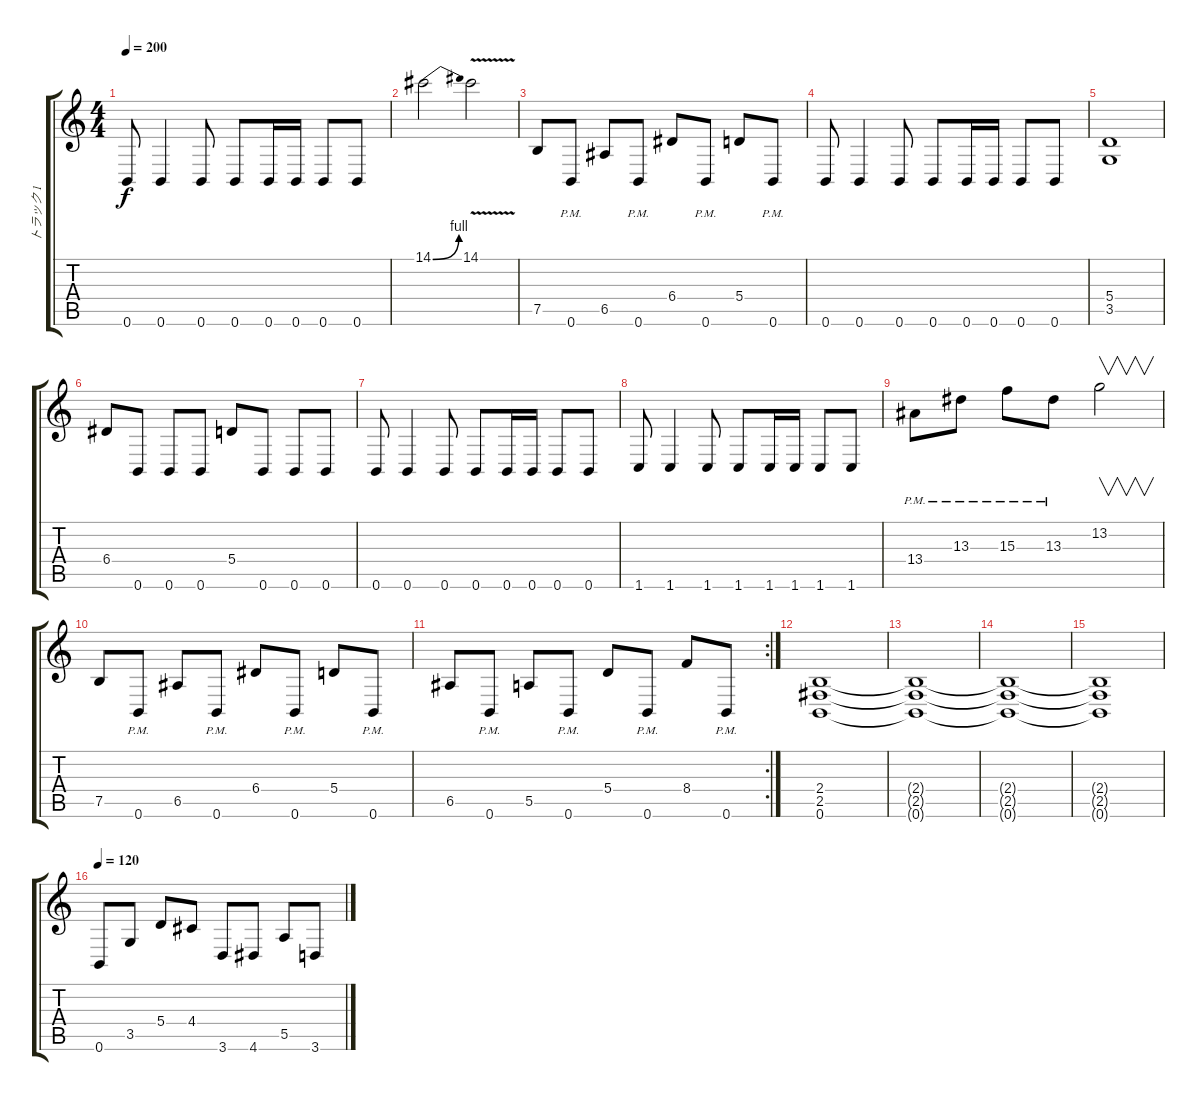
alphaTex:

\track ("トラック 1" "トラック 1") {instrument distortionguitar}
\staff {score tabs}
\tuning (B3 Gb3 D3 A2 E2 B1) {hide}
\ts (4 4)
\tempo 200
\clef g2
\ks c
0.6.8{dy f} 0.6.4 0.6.8 0.6.8 0.6.16 0.6.16 0.6.8 0.6.8 |
14.1{be (bend 0 0 60 4)}.2 14.1{v}.2 |
7.5.8 0.6{pm}.8 6.5.8 0.6{pm}.8 6.4.8 0.6{pm}.8 5.4.8 0.6{pm}.8 |
0.6.8 0.6.4 0.6.8 0.6.8 0.6.16 0.6.16 0.6.8 0.6.8 |
(5.4 3.5).1 |
6.4.8 0.6.8 0.6.8 0.6.8 5.4.8 0.6.8 0.6.8 0.6.8 |
0.6.8 0.6.4 0.6.8 0.6.8 0.6.16 0.6.16 0.6.8 0.6.8 |
1.6.8 1.6.4 1.6.8 1.6.8 1.6.16 1.6.16 1.6.8 1.6.8 |
13.4{pm}.8 13.3{pm}.8 15.3{pm}.8 13.3{pm}.8 13.2.2{v} |
7.5.8 0.6{pm}.8 6.5.8 0.6{pm}.8 6.4.8 0.6{pm}.8 5.4.8 0.6{pm}.8 |
\rc 2
6.5.8 0.6{pm}.8 5.5.8 0.6{pm}.8 5.4.8 0.6{pm}.8 8.4.8 0.6{pm}.8 |
(2.4 2.5 0.6).1 |
(2.4{t} 2.5{t} 0.6{t}).1 |
(2.4{t} 2.5{t} 0.6{t}).1 |
(2.4{t} 2.5{t} 0.6{t}).1 |
\tempo 120
0.6.8 3.5.8 5.4.8 4.4.8 3.6.8 4.6.8 5.5.8 3.6.8
